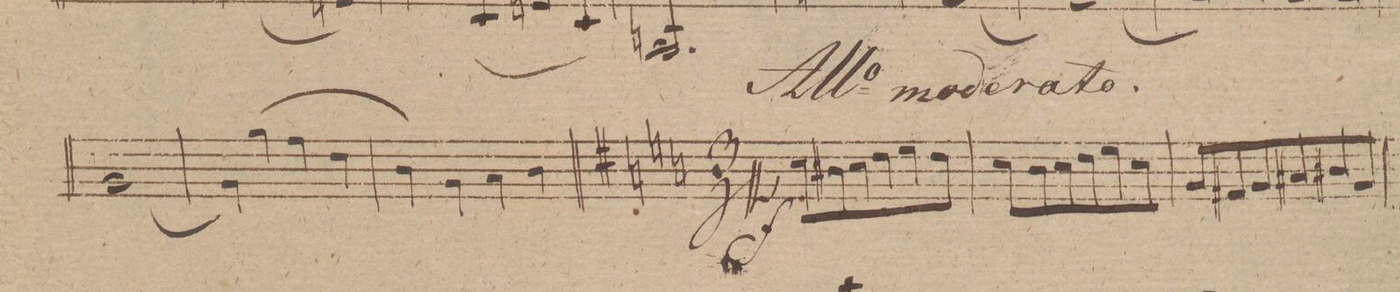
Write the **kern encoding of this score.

**kern	**dynam
*I"Fagotto 1mo	*
*clefF4	*
*k[f#c#g#d#]	*
*met(c|)	*
*M2/2	*
[1BB/	.
=179	=179
4BB\]	.
(>4B\	.
4A\	.
4F#\	.
=180	=180
4D#\	.
4BB\	.
4C#\	.
4D#\)	.
=181||	=181||
*k[f#]	*
*M3/4	*
8E\L	f
8D#X\	.
8E\	.
8F#\	.
8G\	.
8F#\J	.
=182	=182
8E\L	.
8D\	.
8E\	.
8F#\	.
8G\	.
8E\J	.
=183	=183
8BB/L	.
8AA#X/	.
8BB/	.
8C#X/	.
8D#X\	.
8BB/J	.
=184	=184
*-	*-
